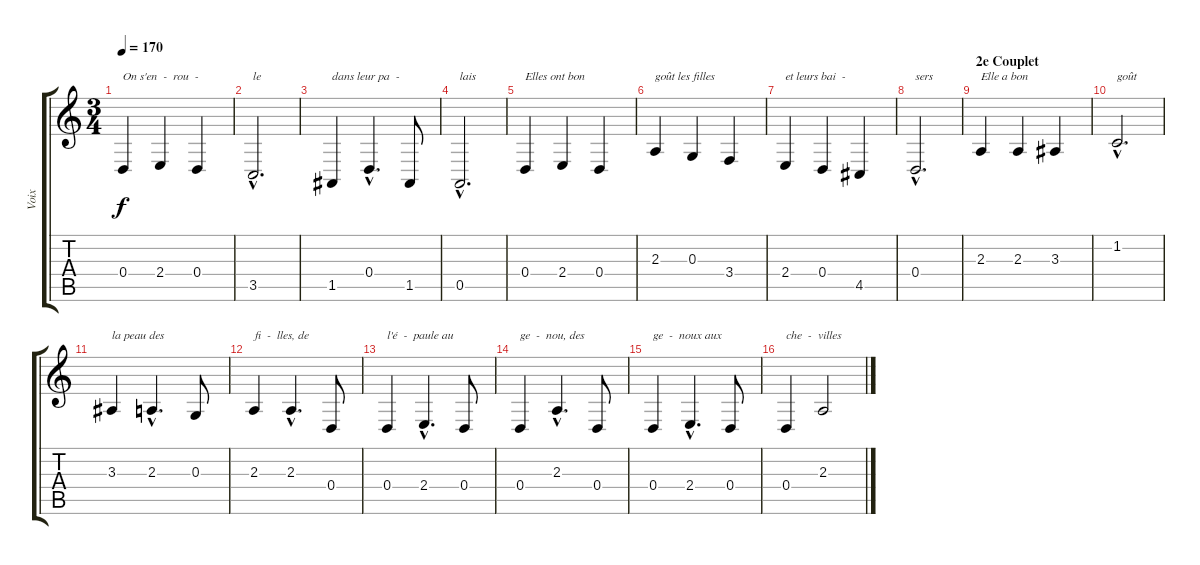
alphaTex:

\track ("Voix" "Voix") {instrument lead1square}
\staff {score tabs}
\tuning (E4 B3 G3 D3 A2 E2) {hide}
\ts (3 4)
\tempo 170
\clef g2
\ks c
0.4.4{txt "On s'en  -  rou  -" dy f} 2.4.4 0.4.4 |
3.5{hac}.2{d txt "le"} |
1.5.4{txt "dans leur pa  -"} 0.4{hac}.4{d} 1.5.8 |
0.5{hac}.2{d txt "lais"} |
0.4.4{txt "Elles ont bon"} 2.4.4 0.4.4 |
2.3.4{txt "goût les filles"} 0.3.4 3.4.4 |
2.4.4{txt "et leurs bai  -"} 0.4.4 4.5.4 |
0.4{hac}.2{d txt "sers"} |
\section ("" "2e Couplet")
2.3.4{txt "Elle a bon"} 2.3.4 3.3.4 |
1.2{hac}.2{d txt "goût"} |
3.3.4{txt "la peau des "} 2.3{hac}.4{d} 0.3.8 |
2.3.4{txt "fi  -  lles, de "} 2.3{hac}.4{d} 0.4.8 |
0.4.4{txt "l'é  -  paule au"} 2.4{hac}.4{d} 0.4.8 |
0.4.4{txt "ge  -  nou, des"} 2.3{hac}.4{d} 0.4.8 |
0.4.4{txt "ge  -  noux aux"} 2.4{hac}.4{d} 0.4.8 |
0.4.4{txt "che  -  villes"} 2.3.2
